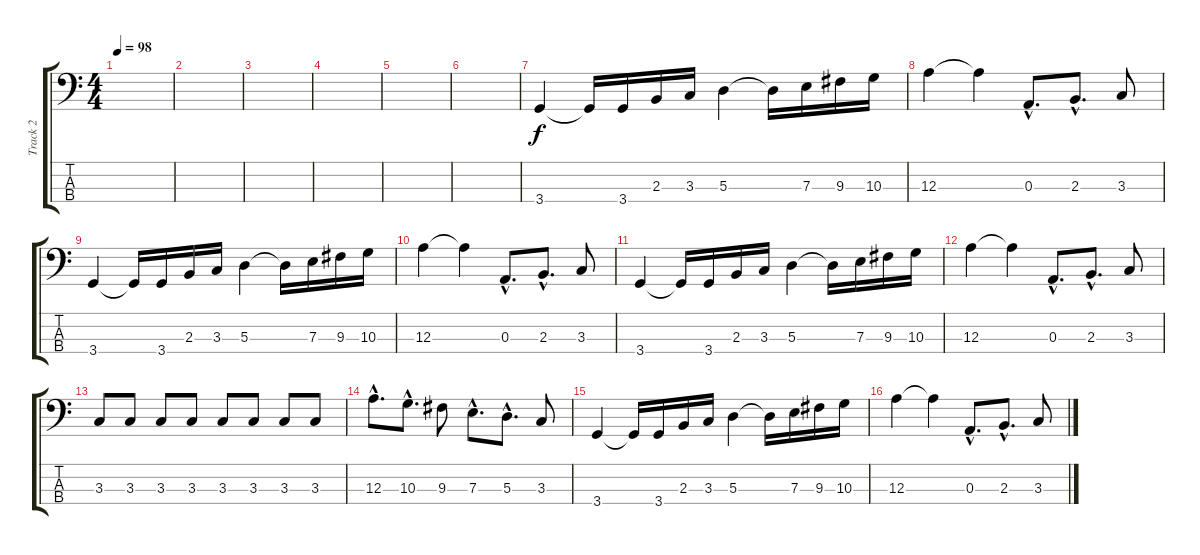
\track ("Track 2" "Track 2") {instrument electricbasspick}
\staff {score tabs}
\tuning (G2 D2 A1 E1) {hide}
\ts (4 4)
\tempo 98
\clef f4
\ks c
|
|
|
|
|
|
3.4.4 3.4{t}.16 3.4.16 2.3.16 3.3.16 5.3.4 5.3{t}.16 7.3.16 9.3.16 10.3.16 |
12.3.4 12.3{t}.4 0.3{hac}.8{d} 2.3{hac}.8{d} 3.3.8 |
3.4.4 3.4{t}.16 3.4.16 2.3.16 3.3.16 5.3.4 5.3{t}.16 7.3.16 9.3.16 10.3.16 |
12.3.4 12.3{t}.4 0.3{hac}.8{d} 2.3{hac}.8{d} 3.3.8 |
3.4.4 3.4{t}.16 3.4.16 2.3.16 3.3.16 5.3.4 5.3{t}.16 7.3.16 9.3.16 10.3.16 |
12.3.4 12.3{t}.4 0.3{hac}.8{d} 2.3{hac}.8{d} 3.3.8 |
3.3.8 3.3.8 3.3.8 3.3.8 3.3.8 3.3.8 3.3.8 3.3.8 |
12.3{hac}.8{d} 10.3{hac}.8{d} 9.3.8 7.3{hac}.8{d} 5.3{hac}.8{d} 3.3.8 |
3.4.4 3.4{t}.16 3.4.16 2.3.16 3.3.16 5.3.4 5.3{t}.16 7.3.16 9.3.16 10.3.16 |
12.3.4 12.3{t}.4 0.3{hac}.8{d} 2.3{hac}.8{d} 3.3.8
